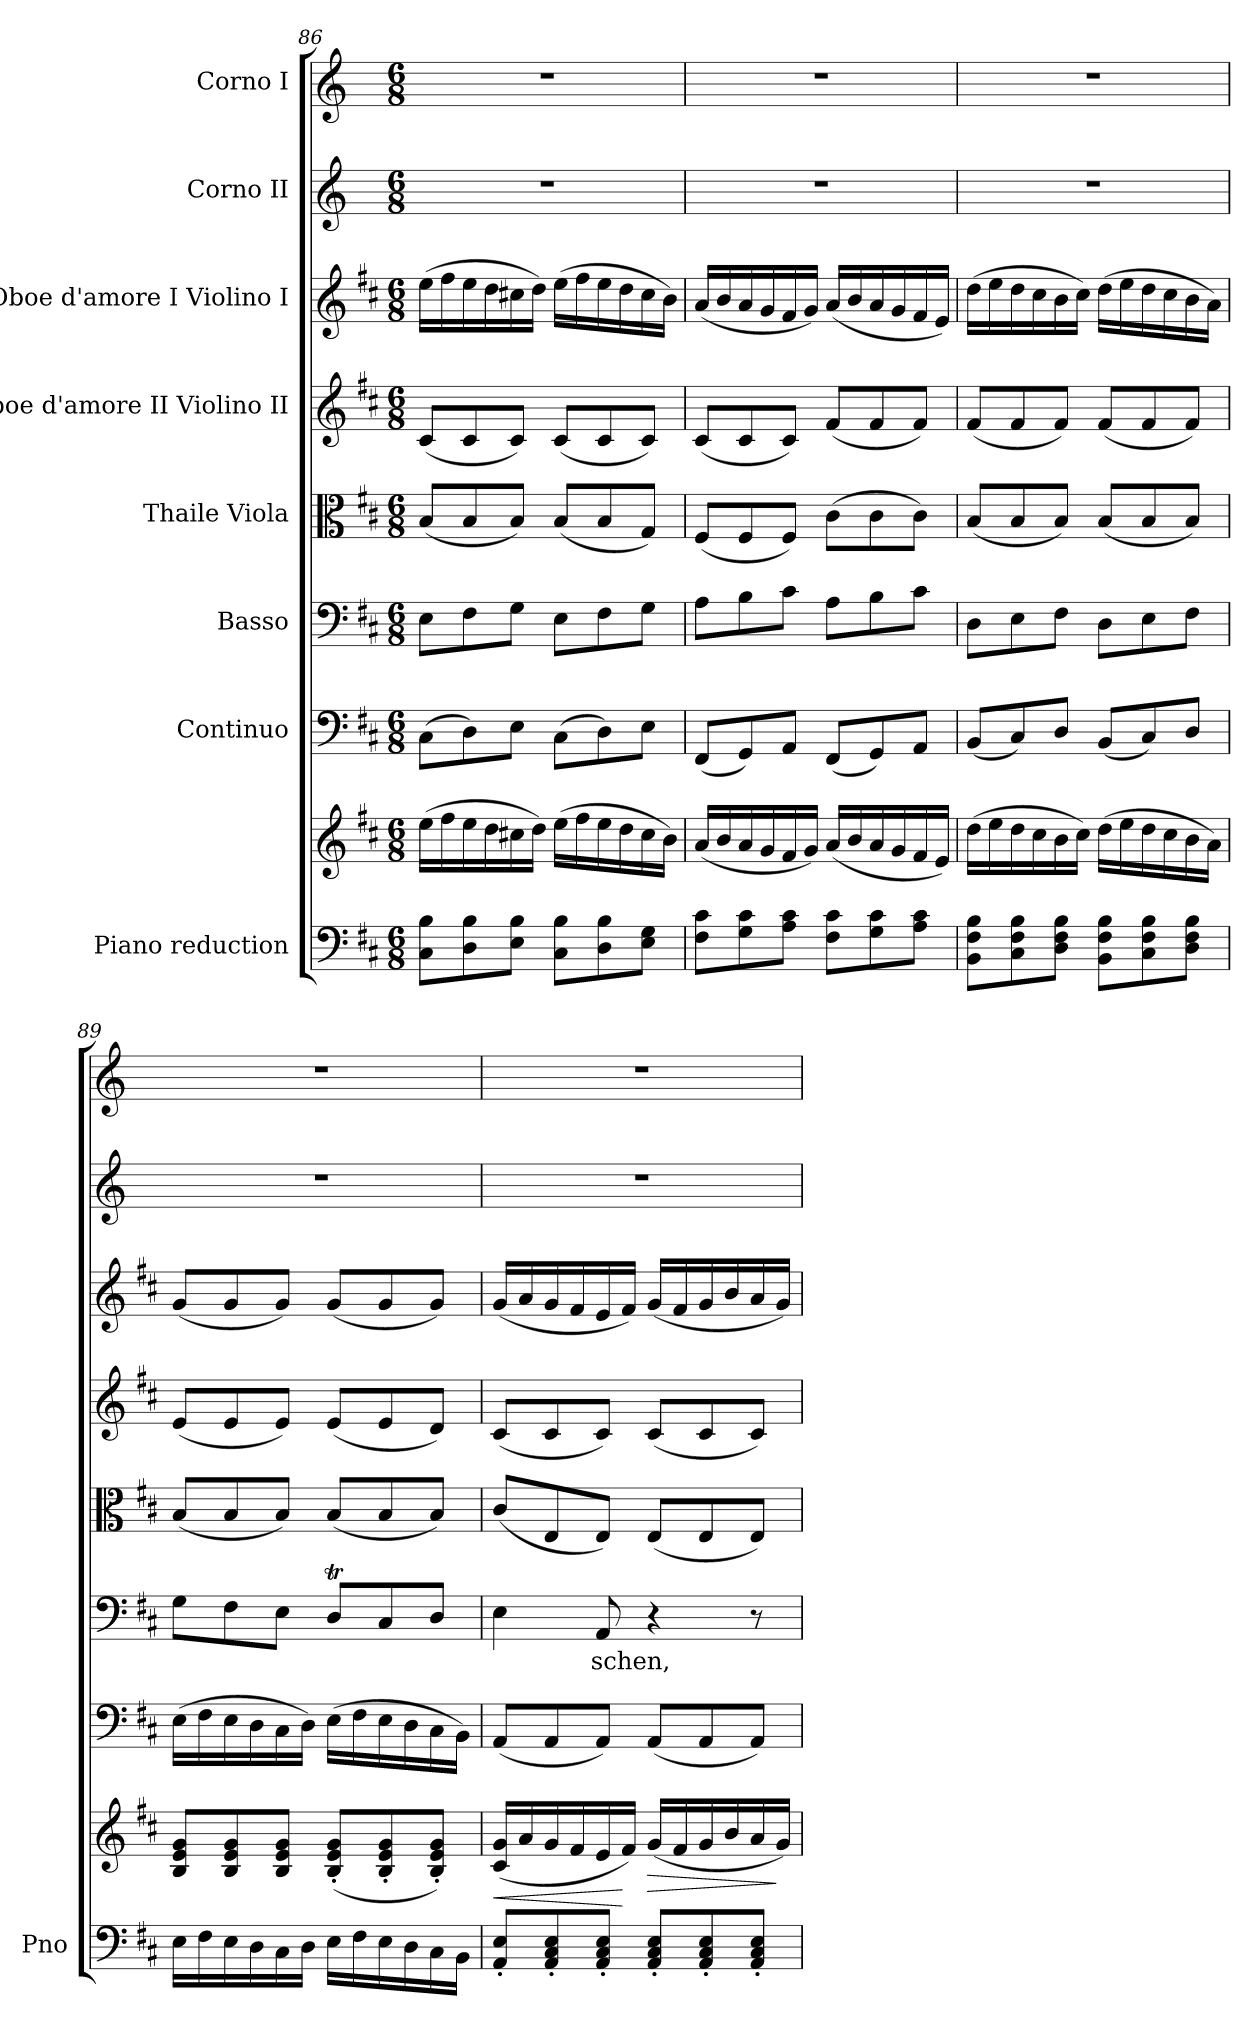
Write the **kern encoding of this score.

**kern	**kern	**dynam	**kern	**kern	**text	**kern	**kern	**kern	**kern	**kern
*part8	*part8	*part8	*part7	*part6	*part6	*part5	*part4	*part3	*part2	*part1
*staff9	*staff8	*staff8/9	*staff7	*staff6	*staff6	*staff5	*staff4	*staff3	*staff2	*staff1
*I"Piano reduction	*	*	*I"Continuo	*I"Basso	*	*I"Thaile Viola	*I"Oboe d'amore II Violino II	*I"Oboe d'amore I Violino I	*I"Corno II	*I"Corno I
*I'Pno	*	*	*	*	*	*	*	*	*	*
*clefF4	*clefG2	*	*clefF4	*clefF4	*	*clefC3	*clefG2	*clefG2	*clefG2	*clefG2
*	*	*	*	*	*	*	*	*	*ITrd3c5	*ITrd3c5
*k[f#c#]	*k[f#c#]	*	*k[f#c#]	*k[f#c#]	*	*k[f#c#]	*k[f#c#]	*k[f#c#]	*k[f#]	*k[f#]
*M6/8	*M6/8	*	*M6/8	*M6/8	*	*M6/8	*M6/8	*M6/8	*M6/8	*M6/8
=86	=86	=86	=86	=86	=86	=86	=86	=86	=86	=86
8C#\ 8B\L	(>16ee\LL	.	(>8C#\L	8E\L	.	(<8B/L	(<8c#/L	(>16ee\LL	2.r	2.r
.	16ff#\	.	.	.	.	.	.	16ff#\	.	.
8D\ 8B\	16ee\	.	8D\)	8F#\	.	8B/	8c#/	16ee\	.	.
.	16dd\	.	.	.	.	.	.	16dd\	.	.
8E\ 8B\J	16cc#X\	.	8E\J	8G\J	.	8B/J)	8c#/J)	16cc#X\	.	.
.	16dd\JJ)	.	.	.	.	.	.	16dd\JJ)	.	.
8C#\ 8B\L	(>16ee\LL	.	(>8C#\L	8E\L	.	(<8B/L	(<8c#/L	(>16ee\LL	.	.
.	16ff#\	.	.	.	.	.	.	16ff#\	.	.
8D\ 8B\	16ee\	.	8D\)	8F#\	.	8B/	8c#/	16ee\	.	.
.	16dd\	.	.	.	.	.	.	16dd\	.	.
8E\ 8G\J	16cc#\	.	8E\J	8G\J	.	8G/J)	8c#/J)	16cc#\	.	.
.	16b\JJ)	.	.	.	.	.	.	16b\JJ)	.	.
=87	=87	=87	=87	=87	=87	=87	=87	=87	=87	=87
8F#\ 8c#\L	(<16a/LL	.	(<8FF#/L	8A\L	.	(<8F#/L	(<8c#/L	(<16a/LL	2.r	2.r
.	16b/	.	.	.	.	.	.	16b/	.	.
8G\ 8c#\	16a/	.	8GG/)	8B\	.	8F#/	8c#/	16a/	.	.
.	16g/	.	.	.	.	.	.	16g/	.	.
8A\ 8c#\J	16f#/	.	8AA/J	8c#\J	.	8F#/J)	8c#/J)	16f#/	.	.
.	16g/JJ)	.	.	.	.	.	.	16g/JJ)	.	.
8F#\ 8c#\L	(<16a/LL	.	(<8FF#/L	8A\L	.	(>8c#\L	(<8f#/L	(<16a/LL	.	.
.	16b/	.	.	.	.	.	.	16b/	.	.
8G\ 8c#\	16a/	.	8GG/)	8B\	.	8c#\	8f#/	16a/	.	.
.	16g/	.	.	.	.	.	.	16g/	.	.
8A\ 8c#\J	16f#/	.	8AA/J	8c#\J	.	8c#\J)	8f#/J)	16f#/	.	.
.	16e/JJ)	.	.	.	.	.	.	16e/JJ)	.	.
=88	=88	=88	=88	=88	=88	=88	=88	=88	=88	=88
8BB\ 8F#\ 8B\L	(>16dd\LL	.	(<8BB/L	8D\L	.	(<8B/L	(<8f#/L	(>16dd\LL	2.r	2.r
.	16ee\	.	.	.	.	.	.	16ee\	.	.
8C#\ 8F#\ 8B\	16dd\	.	8C#/)	8E\	.	8B/	8f#/	16dd\	.	.
.	16cc#\	.	.	.	.	.	.	16cc#\	.	.
8D\ 8F#\ 8B\J	16b\	.	8D/J	8F#\J	.	8B/J)	8f#/J)	16b\	.	.
.	16cc#\JJ)	.	.	.	.	.	.	16cc#\JJ)	.	.
8BB\ 8F#\ 8B\L	(>16dd\LL	.	(<8BB/L	8D\L	.	(<8B/L	(<8f#/L	(>16dd\LL	.	.
.	16ee\	.	.	.	.	.	.	16ee\	.	.
8C#\ 8F#\ 8B\	16dd\	.	8C#/)	8E\	.	8B/	8f#/	16dd\	.	.
.	16cc#\	.	.	.	.	.	.	16cc#\	.	.
8D\ 8F#\ 8B\J	16b\	.	8D/J	8F#\J	.	8B/J)	8f#/J)	16b\	.	.
.	16a\JJ)	.	.	.	.	.	.	16a\JJ)	.	.
=89	=89	=89	=89	=89	=89	=89	=89	=89	=89	=89
16E\LL	8B/ 8e/ 8g/L	.	(>16E\LL	8G\L	.	(<8B/L	(<8e/L	(<8g/L	2.r	2.r
16F#\	.	.	16F#\	.	.	.	.	.	.	.
16E\	8B/ 8e/ 8g/	.	16E\	8F#\	.	8B/	8e/	8g/	.	.
16D\	.	.	16D\	.	.	.	.	.	.	.
16C#\	8B/ 8e/ 8g/J	.	16C#\	8E\J	.	8B/J)	8e/J)	8g/J)	.	.
16D\JJ	.	.	16D\JJ)	.	.	.	.	.	.	.
16E\LL	(<8B/' 8e/' 8g/'L	.	(>16E\LL	8DT/L	.	(<8B/L	(<8e/L	(<8g/L	.	.
16F#\	.	.	16F#\	.	.	.	.	.	.	.
16E\	8B/' 8e/' 8g/'	.	16E\	8C#/	.	8B/	8e/	8g/	.	.
16D\	.	.	16D\	.	.	.	.	.	.	.
16C#\	8B/' 8e/' 8g/'J)	.	16C#\	8D/J	.	8B/J)	8d/J)	8g/J)	.	.
16BB\JJ	.	.	16BB\JJ)	.	.	.	.	.	.	.
!!LO:LB:g=z
=90	=90	=90	=90	=90	=90	=90	=90	=90	=90	=90
!	!	!LO:HP:b	!	!	!	!	!	!	!	!
8AA/' 8E/'L	(<16c#/ 16g/LL	<	(<8AA/L	4E\	.	(<8c#/L	(<8c#/L	(<16g/LL	2.r	2.r
.	16a/	.	.	.	.	.	.	16a/	.	.
8AA/' 8C#/' 8E/'	16g/	.	8AA/	.	.	8E/	8c#/	16g/	.	.
.	16f#/	.	.	.	.	.	.	16f#/	.	.
!	!	!	!	!	!LO:LY:b	!	!	!	!	!
8AA/' 8C#/' 8E/'J	16e/	.	8AA/J)	8AA/	schen,	8E/J)	8c#/J)	16e/	.	.
.	16f#/JJ)	[	.	.	.	.	.	16f#/JJ)	.	.
!	!	!LO:HP:b	!	!	!	!	!	!	!	!
8AA/' 8C#/' 8E/'L	(<16g/LL	>	(<8AA/L	4r	.	(<8E/L	(<8c#/L	(<16g/LL	.	.
.	16f#/	.	.	.	.	.	.	16f#/	.	.
8AA/' 8C#/' 8E/'	16g/	.	8AA/	.	.	8E/	8c#/	16g/	.	.
.	16b/	.	.	.	.	.	.	16b/	.	.
8AA/' 8C#/' 8E/'J	16a/	.	8AA/J)	8r	.	8E/J)	8c#/J)	16a/	.	.
.	16g/JJ)	]	.	.	.	.	.	16g/JJ)	.	.
=	=	=	=	=	=	=	=	=	=	=
*-	*-	*-	*-	*-	*-	*-	*-	*-	*-	*-
